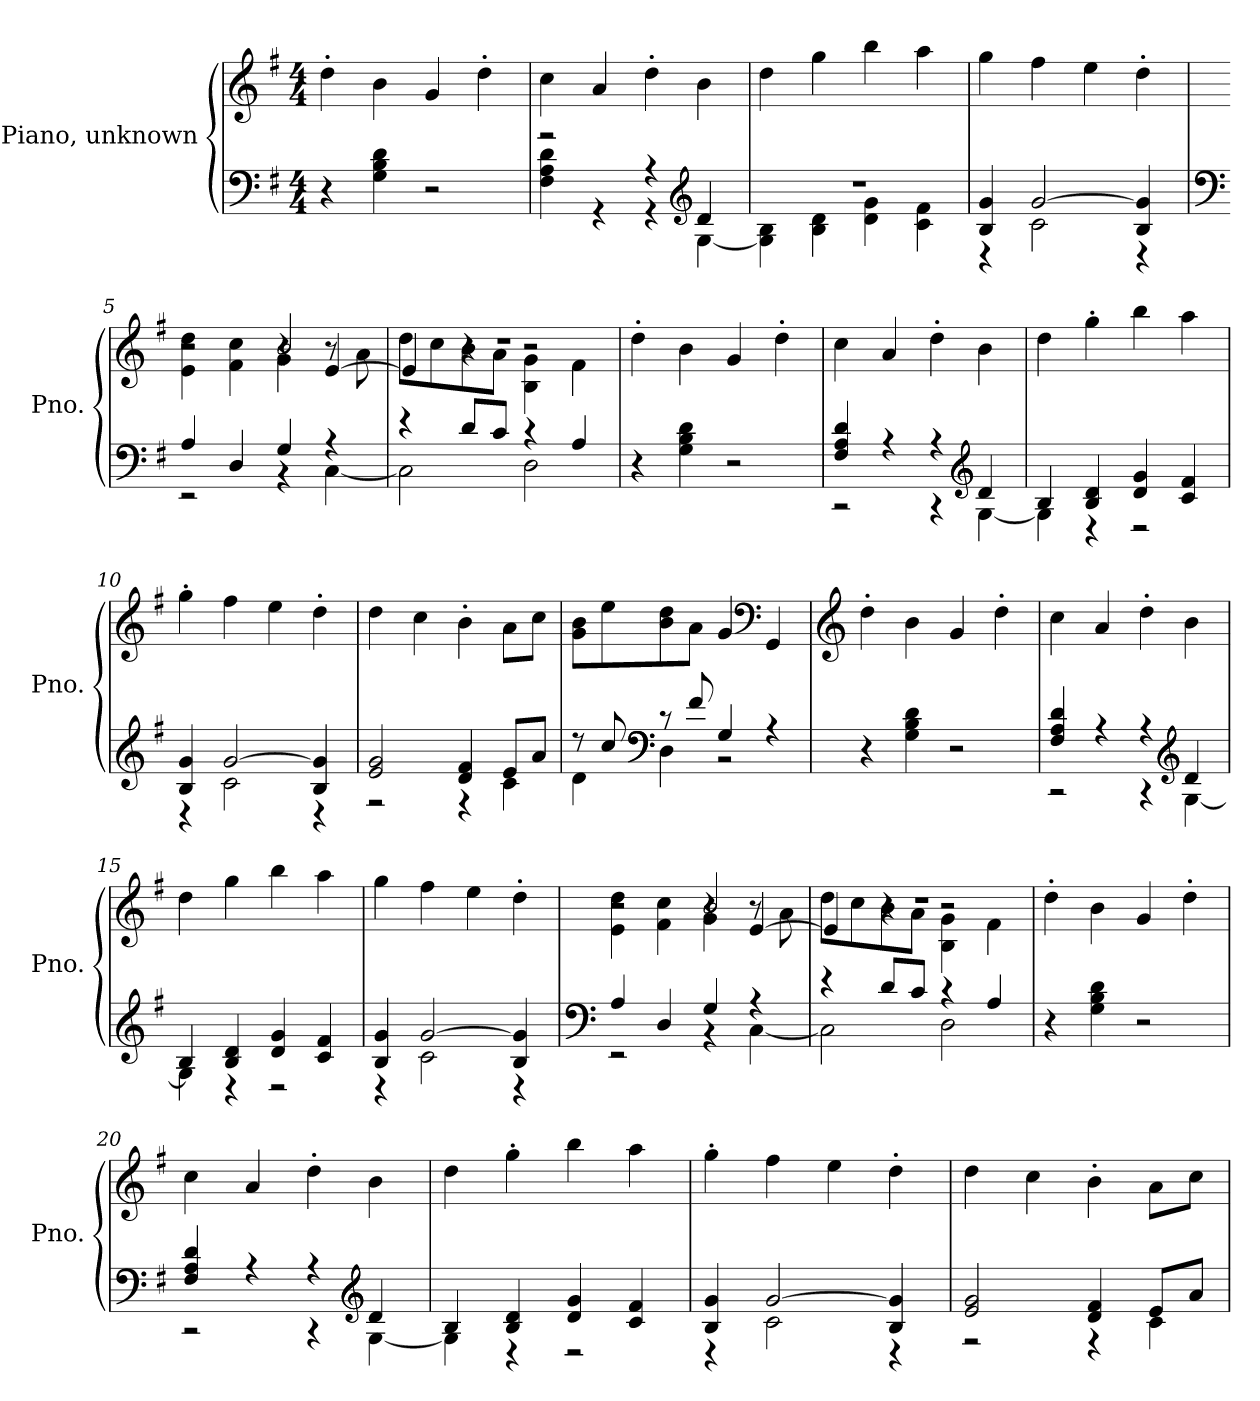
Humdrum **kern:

**kern	**kern
*part1	*part1
*staff2	*staff1
*I"Piano, unknown	*
*I'Pno.	*
*clefF4	*clefG2
*k[f#]	*k[f#]
*M4/4	*M4/4
*MM120	*MM120
=1	=1
4r	4dd'\
4G\ 4B\ 4d\	4b\
2r	4g/
.	4dd'\
=2	=2
*^	*
2r	4F#\ 4A\ 4d\	4cc\
.	4r	4a/
4r	4r	4dd'\
*clefG2	*	*
4d/	[4G\	4b\
=3	=3	=3
1r	4G\] 4B\	4dd\
.	4B\ 4d\	4gg\
.	4d\ 4g\	4bb\
.	4c\ 4f#\	4aa\
=4	=4	=4
4B/ 4g/	4r	4gg\
[2g/	2c\	4ff#\
.	.	4ee\
4B/ 4g/]	4r	4dd'\
=5	=5	=5
*clefF4	*	*
*	*	*^
*	*	*	*^
4A/	2r	2r	4e\ 4dd\	2r
4D/	.	.	4f#\ 4cc\	.
4G/	4r	2b/	4g\	4r
4r	[4C\	.	8r	[4e/
.	.	.	8a\	.
=6	=6	=6	=6	=6
4r	2C\]	1r	8dd\L	4e/]
.	.	.	8cc\	.
8d/L	.	.	8b\	4r
8c/J	.	.	8a\J	.
4r	2D\	.	4B\ 4g\	2r
4A/	.	.	4f#\	.
*v	*v	*	*	*
*	*v	*v	*v
=7	=7
4r	4dd'\
4G\ 4B\ 4d\	4b\
2r	4g/
.	4dd'\
!!LO:LB:g=z
=8	=8
*^	*
4F#/ 4A/ 4d/	2r	4cc\
4r	.	4a/
4r	4r	4dd'\
*clefG2	*	*
4d/	[4G\	4b\
=9	=9	=9
4B/	4G\]	4dd\
4B/ 4d/	4r	4gg'\
4d/ 4g/	2r	4bb\
4c/ 4f#/	.	4aa\
=10	=10	=10
4B/ 4g/	4r	4gg'\
[2g/	2c\	4ff#\
.	.	4ee\
4B/ 4g/]	4r	4dd'\
=11	=11	=11
2e/ 2g/	2r	4dd\
.	.	4cc\
4d/ 4f#/	4r	4b'\
8e/L	4c\	8a\L
8a/J	.	8cc\J
=12	=12	=12
8r	4d\	8g\ 8b\L
8cc/	.	8ee\
*clefF4	*	*
8r	4D\	8b\ 8dd\
8f#/	.	8a\J
4G/	2r	4g/
*	*	*clefF4
4r	.	4GG/
*v	*v	*
=13	=13
*	*clefG2
4r	4dd'\
4G\ 4B\ 4d\	4b\
2r	4g/
.	4dd'\
!!LO:LB:g=z
=14	=14
*^	*
4F#/ 4A/ 4d/	2r	4cc\
4r	.	4a/
4r	4r	4dd'\
*clefG2	*	*
4d/	[4G\	4b\
=15	=15	=15
4B/	4G\]	4dd\
4B/ 4d/	4r	4gg\
4d/ 4g/	2r	4bb\
4c/ 4f#/	.	4aa\
=16	=16	=16
4B/ 4g/	4r	4gg\
[2g/	2c\	4ff#\
.	.	4ee\
4B/ 4g/]	4r	4dd'\
=17	=17	=17
*clefF4	*	*
*	*	*^
*	*	*	*^
4A/	2r	2r	4e\ 4dd\	2r
4D/	.	.	4f#\ 4cc\	.
4G/	4r	2b/	4g\	4r
4r	[4C\	.	8r	[4e/
.	.	.	8a\	.
=18	=18	=18	=18	=18
4r	2C\]	1r	8dd\L	4e/]
.	.	.	8cc\	.
8d/L	.	.	8b\	4r
8c/J	.	.	8a\J	.
4r	2D\	.	4B\ 4g\	2r
4A/	.	.	4f#\	.
*v	*v	*	*	*
*	*v	*v	*v
=19	=19
4r	4dd'\
4G\ 4B\ 4d\	4b\
2r	4g/
.	4dd'\
=20	=20
*^	*
4F#/ 4A/ 4d/	2r	4cc\
4r	.	4a/
4r	4r	4dd'\
*clefG2	*	*
4d/	[4G\	4b\
!!LO:LB:g=z
=21	=21	=21
4B/	4G\]	4dd\
4B/ 4d/	4r	4gg'\
4d/ 4g/	2r	4bb\
4c/ 4f#/	.	4aa\
=22	=22	=22
4B/ 4g/	4r	4gg'\
[2g/	2c\	4ff#\
.	.	4ee\
4B/ 4g/]	4r	4dd'\
=23	=23	=23
2e/ 2g/	2r	4dd\
.	.	4cc\
4d/ 4f#/	4r	4b'\
8e/L	4c\	8a\L
8a/J	.	8cc\J
*v	*v	*
=	=
*-	*-
